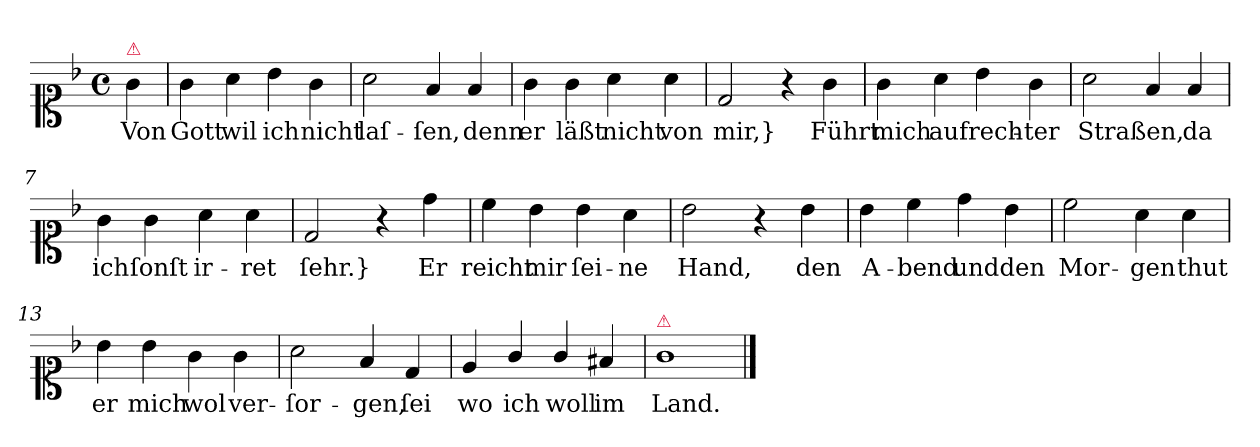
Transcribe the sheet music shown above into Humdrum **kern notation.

**kern	**text
*part1	*part1
*staff1	*staff1
*clefC1	*
*k[b-]	*
*M4/4	*
*met(c)	*
=	=
!LO:TX:a:color=crimson:t=⚠	!
4g	Von
=1	=1
4g	Gott
4a	wil
4b-	ich
4g	nicht
=2	=2
2a	laſ-
4f	-ſen,
4f	denn
=3	=3
4g	er
4g	läßt
4a	nicht
4a	von
=4	=4
2d	mir,}
4r	.
4g	Führt
=5	=5
4g	mich
4a	auf
4b-	rech-
4g	-ter
=6	=6
2a	Straßen,
4f	.
4f	da
=7	=7
4g	ich
4g	ſonſt
4a	ir-
4a	-ret
=8	=8
2d	ſehr.}
4r	.
4dd	Er
=9	=9
4cc	reicht
4b-	mir
4b-	ſei-
4a	-ne
=10	=10
2b-	Hand,
4r	.
4b-	den
=11	=11
4b-	A-
4cc	-bend
4dd	und
4b-	den
=12	=12
2cc	Mor-
4a	-gen
4a	thut
=13	=13
4b-	er
4b-	mich
4g	wol
4g	ver-
=14	=14
2a	-ſor-
4f	-gen,
4d	ſei
=15	=15
4e	wo
4g/	ich
4g/	woll
4f#X	im
=16	=16
!LO:TX:a:color=crimson:t=⚠	!
!LO:N:vis=1	!
2.g	Land.
==	==
*-	*-
